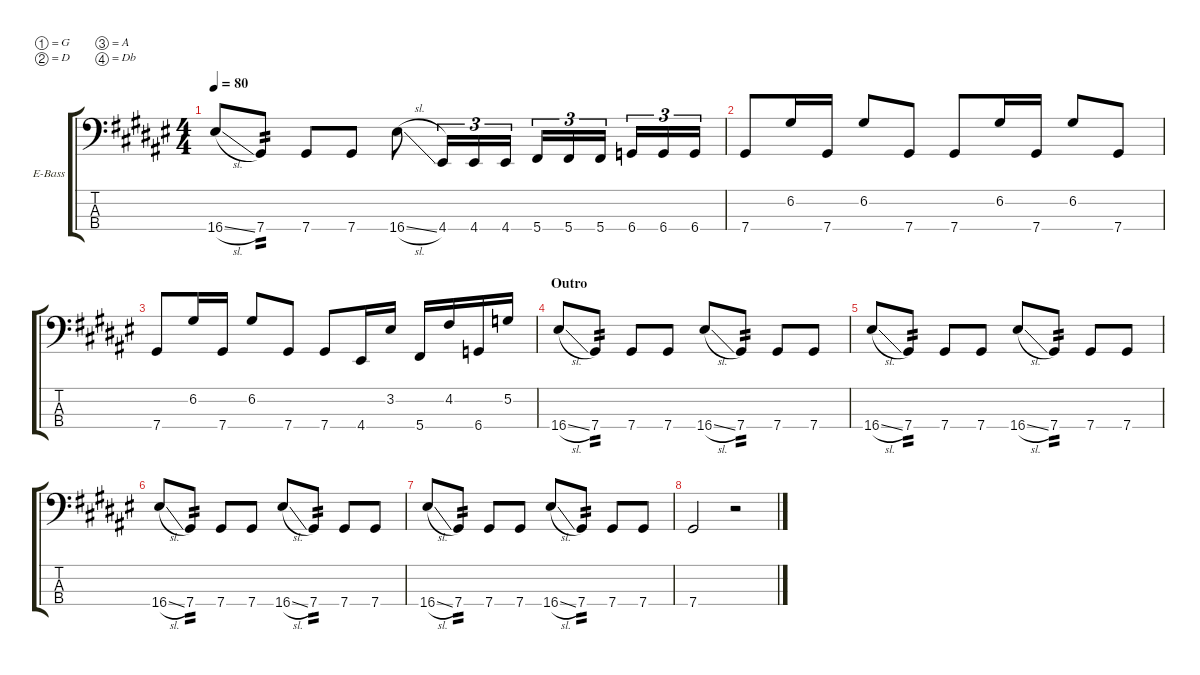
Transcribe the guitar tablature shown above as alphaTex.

\defaultSystemsLayout 4
\hideDynamics
\bracketExtendMode groupsimilarinstruments
\multiBarRest
\firstSystemTrackNameOrientation horizontal
\otherSystemsTrackNameOrientation horizontal
\track ("Electric Bass" "E-Bass") {multiBarRest instrument electricbassfinger}
\staff {score tabs}
\tuning (G2 D2 A1 Db1)
\ts (4 4)
\tempo 80
\clef f4
\ks f#
16.4{sl}.8{dy f} 7.4.8{tp 2} 7.4.8 7.4.8 16.4{sl}.8 4.4.16{tu (3 2)} 4.4.16{tu (3 2)} 4.4.16{tu (3 2)} 5.4.16{tu (3 2)} 5.4.16{tu (3 2)} 5.4.16{tu (3 2)} 6.4.16{tu (3 2)} 6.4.16{tu (3 2)} 6.4.16{tu (3 2)} |
7.4.8 6.2.16 7.4.16 6.2.8 7.4.8 7.4.8 6.2.16 7.4.16 6.2.8 7.4.8 |
7.4.8 6.2.16 7.4.16 6.2.8 7.4.8 7.4.8 4.4.16 3.2.16 5.4.16 4.2.16 6.4.16 5.2.16 |
\section ("" "Outro")
16.4{sl}.8 7.4.8{tp 2} 7.4.8 7.4.8 16.4{sl}.8 7.4.8{tp 2} 7.4.8 7.4.8 |
16.4{sl}.8 7.4.8{tp 2} 7.4.8 7.4.8 16.4{sl}.8 7.4.8{tp 2} 7.4.8 7.4.8 |
16.4{sl}.8 7.4.8{tp 2} 7.4.8 7.4.8 16.4{sl}.8 7.4.8{tp 2} 7.4.8 7.4.8 |
16.4{sl}.8 7.4.8{tp 2} 7.4.8 7.4.8 16.4{sl}.8 7.4.8{tp 2} 7.4.8 7.4.8 |
7.4.2 r.2
